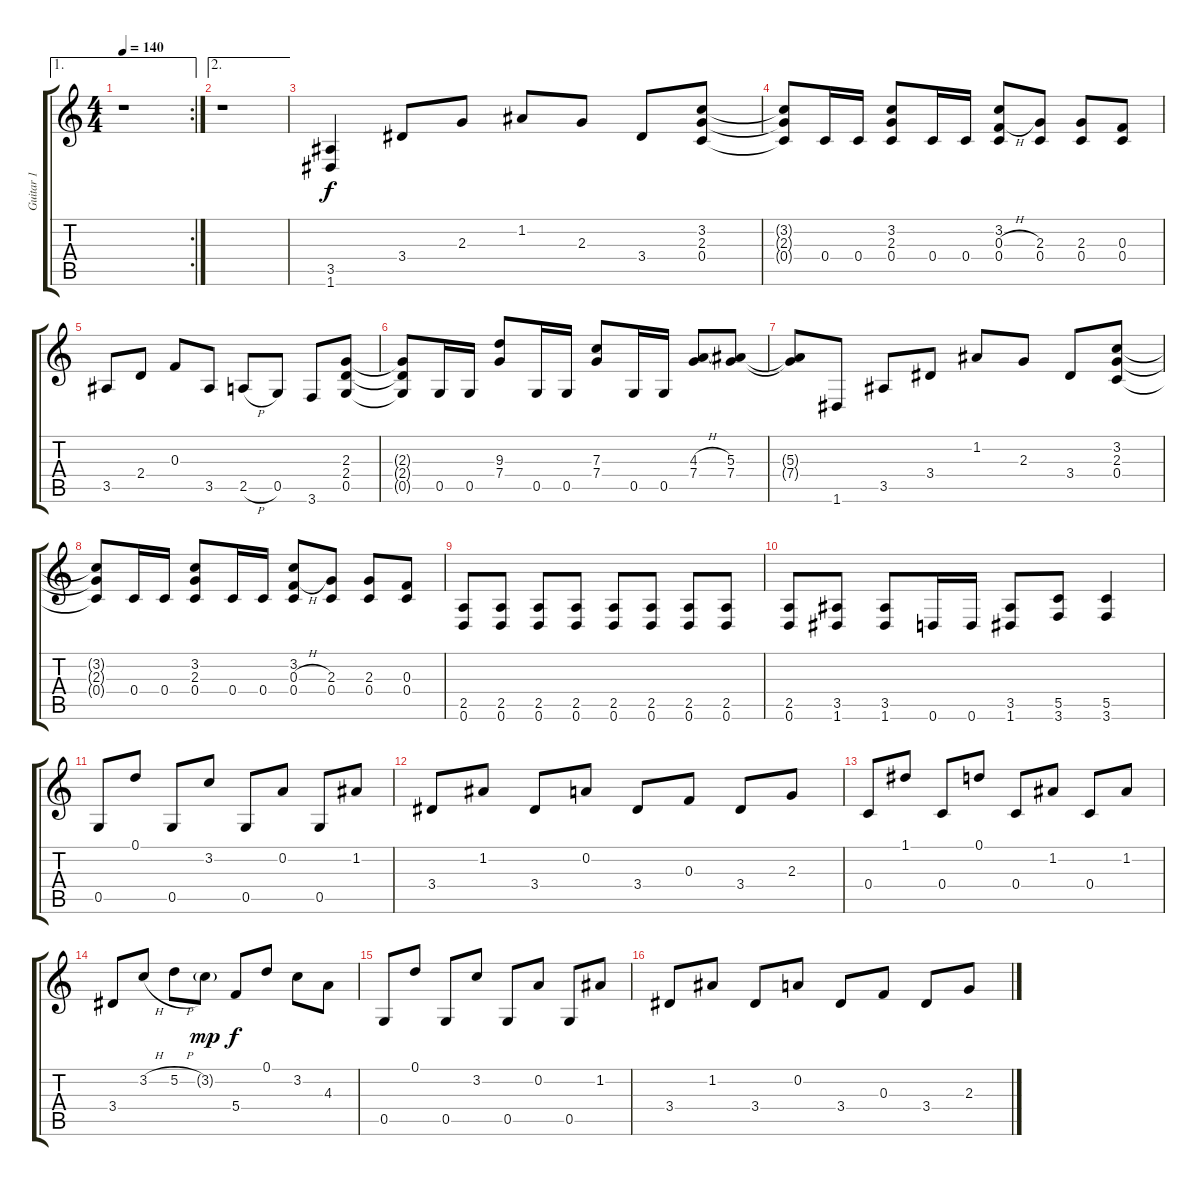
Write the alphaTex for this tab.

\track ("Guitar 1" "Guitar 1") {instrument distortionguitar}
\staff {score tabs}
\tuning (D4 A3 F3 C3 G2 D2) {hide}
\ae 1
\rc 2
\ts (4 4)
\tempo 140
\clef g2
\ks c
r.1{dy f} |
\ae 2
r.1 |
(3.5 1.6).4{instrument distortionguitar} 3.4.8 2.3.8 1.2.8 2.3.8 3.4.8 (3.2 2.3 0.4).8 |
(3.2{t} 2.3{t} 0.4{t}).8 0.4.16 0.4.16 (3.2 2.3 0.4).8 0.4.16 0.4.16 (3.2 0.3{h} 0.4).8 (2.3 0.4).8 (2.3 0.4).8 (0.3 0.4).8 |
3.5.8 2.4.8 0.3.8 3.5.8 2.5{h}.8 0.5.8 3.6.8 (2.3 2.4 0.5).8 |
(2.3{t} 2.4{t} 0.5{t}).8 0.5.16 0.5.16 (9.3 7.4).8 0.5.16 0.5.16 (7.3 7.4).8 0.5.16 0.5.16 (4.3{h} 7.4).8 (5.3 7.4).8 |
(5.3{t} 7.4{t}).8 1.6.8 3.5.8 3.4.8 1.2.8 2.3.8 3.4.8 (3.2 2.3 0.4).8 |
(3.2{t} 2.3{t} 0.4{t}).8 0.4.16 0.4.16 (3.2 2.3 0.4).8 0.4.16 0.4.16 (3.2 0.3{h} 0.4).8 (2.3 0.4).8 (2.3 0.4).8 (0.3 0.4).8 |
(2.5 0.6).8 (2.5 0.6).8 (2.5 0.6).8 (2.5 0.6).8 (2.5 0.6).8 (2.5 0.6).8 (2.5 0.6).8 (2.5 0.6).8 |
(2.5 0.6).8 (3.5 1.6).8 (3.5 1.6).8 0.6.16 0.6.16 (3.5 1.6).8 (5.5 3.6).8 (5.5 3.6).4 |
0.5.8 0.1.8 0.5.8 3.2.8 0.5.8 0.2.8 0.5.8 1.2.8 |
3.4.8 1.2.8 3.4.8 0.2.8 3.4.8 0.3.8 3.4.8 2.3.8 |
0.4.8 1.1.8 0.4.8 0.1.8 0.4.8 1.2.8 0.4.8 1.2.8 |
3.4.8 3.2{h}.8 5.2{h}.8 3.2{g}.8{dy mp} 5.4.8{dy f} 0.1.8 3.2.8 4.3.8 |
0.5.8 0.1.8 0.5.8 3.2.8 0.5.8 0.2.8 0.5.8 1.2.8 |
3.4.8 1.2.8 3.4.8 0.2.8 3.4.8 0.3.8 3.4.8 2.3.8
